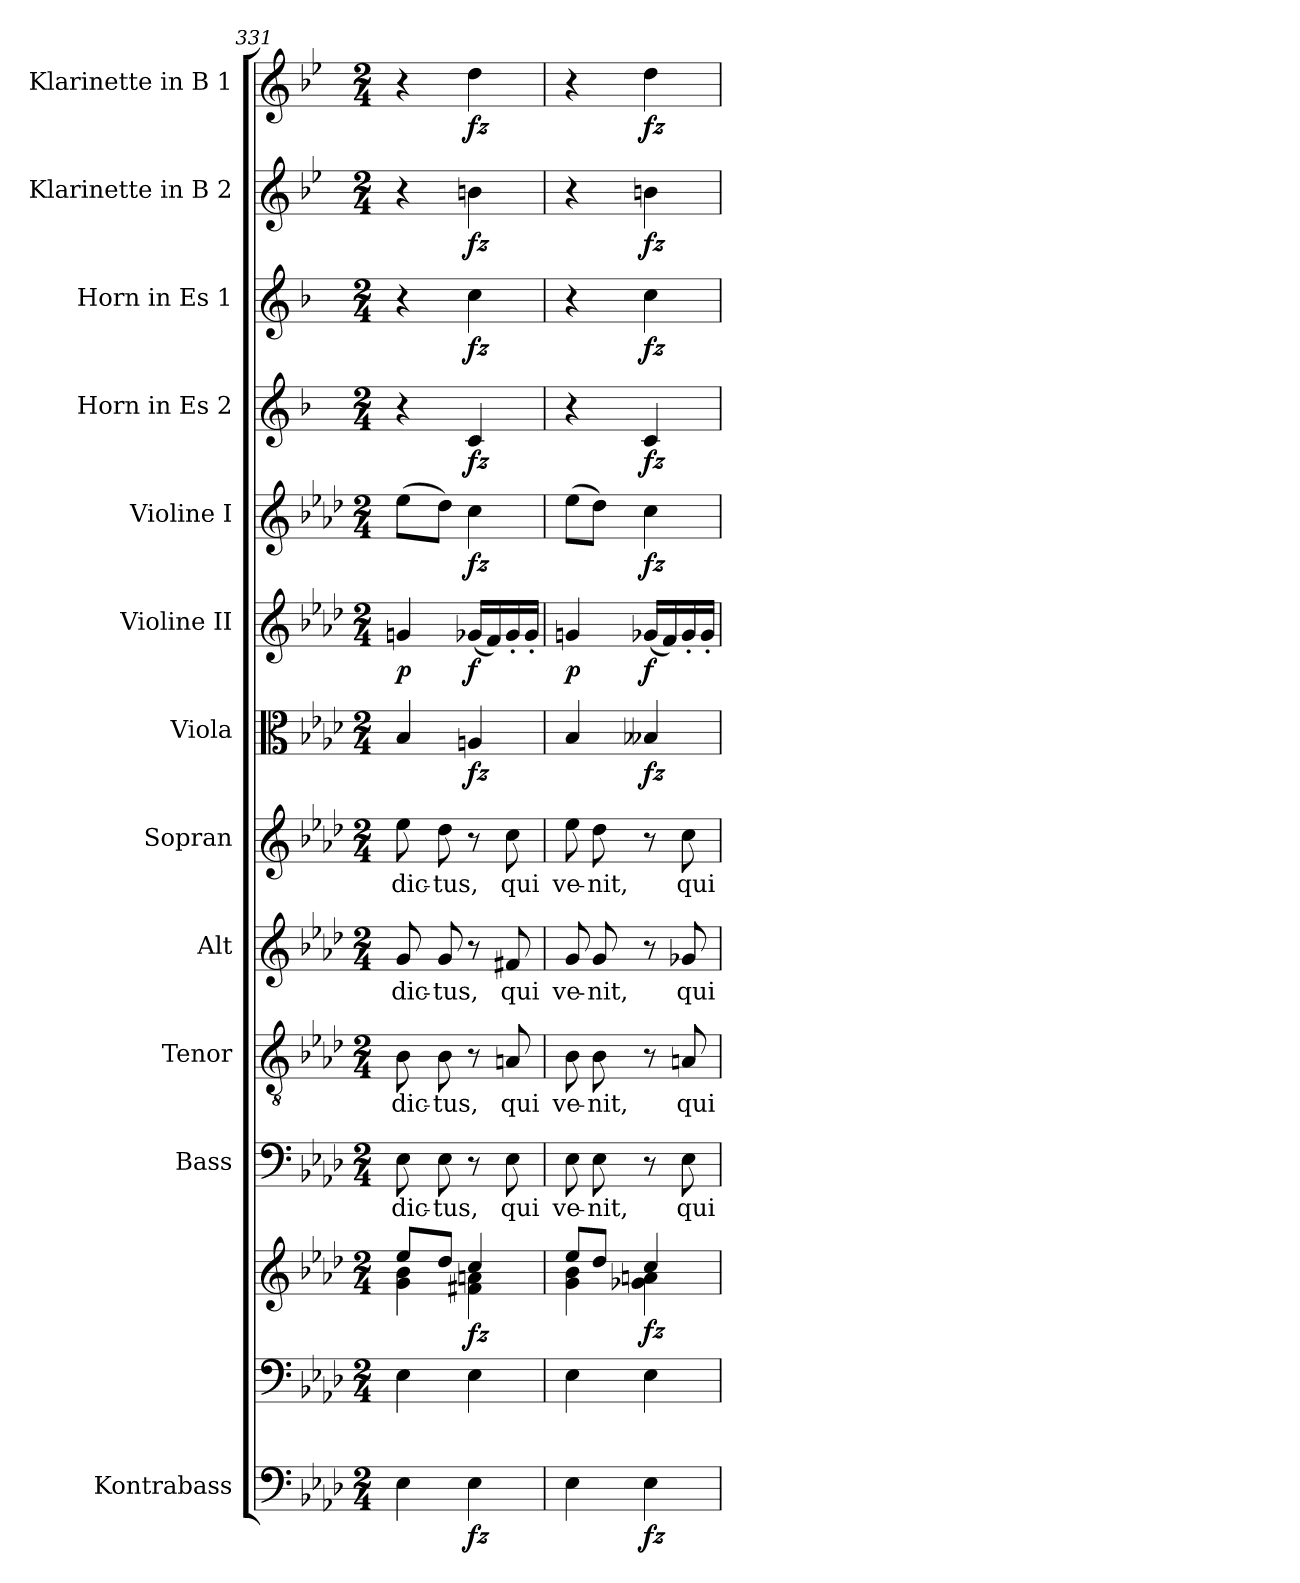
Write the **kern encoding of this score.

**kern	**dynam	**kern	**kern	**dynam	**kern	**text	**kern	**text	**kern	**text	**kern	**text	**kern	**dynam	**kern	**dynam	**kern	**dynam	**kern	**dynam	**kern	**dynam	**kern	**dynam	**kern	**dynam
*part13	*part13	*part12	*part12	*part12	*part11	*part11	*part10	*part10	*part9	*part9	*part8	*part8	*part7	*part7	*part6	*part6	*part5	*part5	*part4	*part4	*part3	*part3	*part2	*part2	*part1	*part1
*staff14	*staff14	*staff13	*staff12	*staff12/13	*staff11	*staff11	*staff10	*staff10	*staff9	*staff9	*staff8	*staff8	*staff7	*staff7	*staff6	*staff6	*staff5	*staff5	*staff4	*staff4	*staff3	*staff3	*staff2	*staff2	*staff1	*staff1
*I"Kontrabass	*	*	*	*	*I"Bass	*	*I"Tenor	*	*I"Alt	*	*I"Sopran	*	*I"Viola	*	*I"Violine II	*	*I"Violine I	*	*I"Horn in Es 2	*	*I"Horn in Es 1	*	*I"Klarinette in B 2	*	*I"Klarinette in B 1	*
*I'Kb.	*	*	*	*	*I'B	*	*I'T	*	*I'A	*	*I'S	*	*I'Vla.	*	*I'Vl. II	*	*I'Vl. I	*	*I'Hrn. 2	*	*I'Hrn. 1	*	*	*	*	*
*clefF4	*	*clefF4	*clefG2	*	*clefF4	*	*clefGv2	*	*clefG2	*	*clefG2	*	*clefC3	*	*clefG2	*	*clefG2	*	*clefG2	*	*clefG2	*	*clefG2	*	*clefG2	*
*ITrd7c12	*	*	*	*	*	*	*	*	*	*	*	*	*	*	*	*	*	*	*ITrd5c9	*	*ITrd5c9	*	*ITrd1c2	*	*ITrd1c2	*
*k[b-e-a-d-]	*	*k[b-e-a-d-]	*k[b-e-a-d-]	*	*k[b-e-a-d-]	*	*k[b-e-a-d-]	*	*k[b-e-a-d-]	*	*k[b-e-a-d-]	*	*k[b-e-a-d-]	*	*k[b-e-a-d-]	*	*k[b-e-a-d-]	*	*k[b-e-a-d-]	*	*k[b-e-a-d-]	*	*k[b-e-a-d-]	*	*k[b-e-a-d-]	*
*A-:	*	*A-:	*A-:	*	*A-:	*	*A-:	*	*A-:	*	*A-:	*	*A-:	*	*A-:	*	*A-:	*	*A-:	*	*A-:	*	*A-:	*	*A-:	*
*M2/4	*	*M2/4	*M2/4	*	*M2/4	*	*M2/4	*	*M2/4	*	*M2/4	*	*M2/4	*	*M2/4	*	*M2/4	*	*M2/4	*	*M2/4	*	*M2/4	*	*M2/4	*
=331	=331	=331	=331	=331	=331	=331	=331	=331	=331	=331	=331	=331	=331	=331	=331	=331	=331	=331	=331	=331	=331	=331	=331	=331	=331	=331
*	*	*	*^	*	*	*	*	*	*	*	*	*	*	*	*	*	*	*	*	*	*	*	*	*	*	*
!	!	!	!	!	!	!	!LO:LY:b	!	!LO:LY:b	!	!LO:LY:b	!	!LO:LY:b	!	!	!	!LO:DY:b	!	!	!	!	!	!	!	!	!	!
4EE-\	.	4E-\	8ee-/L	4g\ 4b-\	.	8E-\	-dic-	8B-\	-dic-	8g/	-dic-	8ee-\	-dic-	4B-/	.	4gn/	p	(>8ee-\L	.	4r	.	4r	.	4r	.	4r	.
!	!	!	!	!	!	!	!LO:LY:b	!	!LO:LY:b	!	!LO:LY:b	!	!LO:LY:b	!	!	!	!	!	!	!	!	!	!	!	!	!	!
.	.	.	8dd-/J	.	.	8E-\	-tus,	8B-\	-tus,	8g/	-tus,	8dd-\	-tus,	.	.	.	.	8dd-\J)	.	.	.	.	.	.	.	.	.
!	!LO:DY:b	!	!	!	!LO:DY:b	!	!	!	!	!	!	!	!	!	!LO:DY:b	!	!LO:DY:b	!	!LO:DY:b	!	!LO:DY:b	!	!LO:DY:b	!	!LO:DY:b	!	!LO:DY:b
4EE-\	fz	4E-\	4cc/	4f#X\ 4an\	fz	8r	.	8r	.	8r	.	8r	.	4An/	fz	(<16g-X/LL	f	4cc\	fz	4E-/	fz	4e-\	fz	4an\	fz	4cc\	fz
.	.	.	.	.	.	.	.	.	.	.	.	.	.	.	.	16f/)	.	.	.	.	.	.	.	.	.	.	.
!	!	!	!	!	!	!	!LO:LY:b	!	!LO:LY:b	!	!LO:LY:b	!	!LO:LY:b	!	!	!	!	!	!	!	!	!	!	!	!	!	!
.	.	.	.	.	.	8E-\	qui	8An/	qui	8f#X/	qui	8cc\	qui	.	.	16g-'</	.	.	.	.	.	.	.	.	.	.	.
.	.	.	.	.	.	.	.	.	.	.	.	.	.	.	.	16g-'</JJ	.	.	.	.	.	.	.	.	.	.	.
=332	=332	=332	=332	=332	=332	=332	=332	=332	=332	=332	=332	=332	=332	=332	=332	=332	=332	=332	=332	=332	=332	=332	=332	=332	=332	=332	=332
!	!	!	!	!	!	!	!LO:LY:b	!	!LO:LY:b	!	!LO:LY:b	!	!LO:LY:b	!	!	!	!LO:DY:b	!	!	!	!	!	!	!	!	!	!
4EE-\	.	4E-\	8ee-/L	4g\ 4b-\	.	8E-\	ve-	8B-\	ve-	8g/	ve-	8ee-\	ve-	4B-/	.	4gn/	p	(>8ee-\L	.	4r	.	4r	.	4r	.	4r	.
!	!	!	!	!	!	!	!LO:LY:b	!	!LO:LY:b	!	!LO:LY:b	!	!LO:LY:b	!	!	!	!	!	!	!	!	!	!	!	!	!	!
.	.	.	8dd-/J	.	.	8E-\	-nit,	8B-\	-nit,	8g/	-nit,	8dd-\	-nit,	.	.	.	.	8dd-\J)	.	.	.	.	.	.	.	.	.
!	!LO:DY:b	!	!	!	!LO:DY:b	!	!	!	!	!	!	!	!	!	!LO:DY:b	!	!LO:DY:b	!	!LO:DY:b	!	!LO:DY:b	!	!LO:DY:b	!	!LO:DY:b	!	!LO:DY:b
4EE-\	fz	4E-\	4cc/	4g-X\ 4an\	fz	8r	.	8r	.	8r	.	8r	.	4B--X/	fz	(<16g-X/LL	f	4cc\	fz	4E-/	fz	4e-\	fz	4an\	fz	4cc\	fz
.	.	.	.	.	.	.	.	.	.	.	.	.	.	.	.	16f/)	.	.	.	.	.	.	.	.	.	.	.
!	!	!	!	!	!	!	!LO:LY:b	!	!LO:LY:b	!	!LO:LY:b	!	!LO:LY:b	!	!	!	!	!	!	!	!	!	!	!	!	!	!
.	.	.	.	.	.	8E-\	qui	8An/	qui	8g-X/	qui	8cc\	qui	.	.	16g-'</	.	.	.	.	.	.	.	.	.	.	.
.	.	.	.	.	.	.	.	.	.	.	.	.	.	.	.	16g-'</JJ	.	.	.	.	.	.	.	.	.	.	.
*	*	*	*v	*v	*	*	*	*	*	*	*	*	*	*	*	*	*	*	*	*	*	*	*	*	*	*	*
=	=	=	=	=	=	=	=	=	=	=	=	=	=	=	=	=	=	=	=	=	=	=	=	=	=	=
*-	*-	*-	*-	*-	*-	*-	*-	*-	*-	*-	*-	*-	*-	*-	*-	*-	*-	*-	*-	*-	*-	*-	*-	*-	*-	*-
